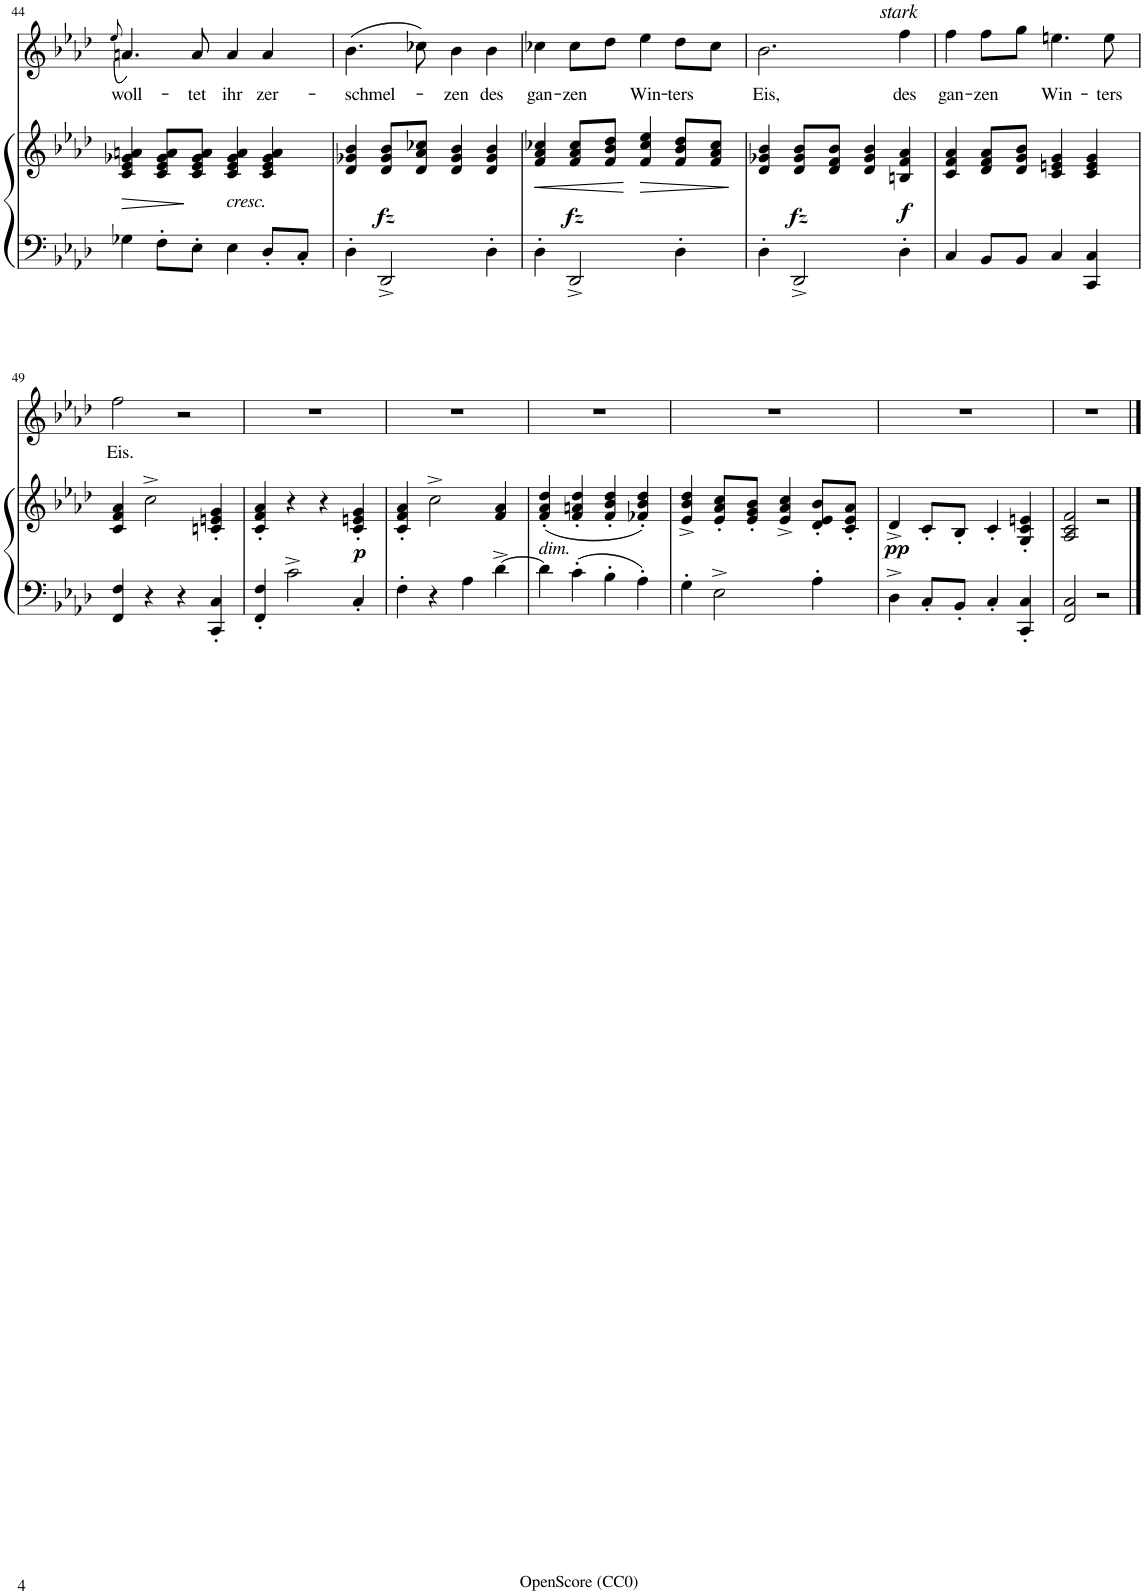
**kern	**kern	**dynam	**kern	**text
*part2	*part2	*part2	*part1	*part1
*staff3	*staff2	*staff2/3	*staff1	*staff1
*I"Pianoforte	*	*	*I"Singstimme Voice	*
*I'Pno	*	*	*	*
!!LO:PB:g=z
*clefF4	*clefG2	*	*clefG2	*
*k[b-e-a-d-]	*k[b-e-a-d-]	*	*k[b-e-a-d-]	*
*M2/2	*M2/2	*	*M2/2	*
*met(c|)	*met(c|)	*	*met(c|)	*
=44	=44	=44	=44	=44
.	.	.	(8qee-/	.
!	!	!LO:HP:b	!	!LO:LY:b
4G-X\	4c/ 4e-/ 4g-X/ 4an/	>	4.an/)	woll-
8F'\L	8c/ 8e-/ 8g-/ 8a/L	.	.	.
!	!	!	!	!LO:LY:b
8E-'\J	8c/ 8e-/ 8g-/ 8a/J	]	8a/	-tet
!	!LO:TX:b:i:t=cresc.	!	!	!
!	!	!	!	!LO:LY:b
4E-\	4c/ 4e-/ 4g-/ 4a/	.	4a/	ihr
!	!	!	!	!LO:LY:b
8D-'/L	4c/ 4e-/ 4g-/ 4a/	.	4a/	zer-
8C'/J	.	.	.	.
=45	=45	=45	=45	=45
!	!	!	!	!LO:LY:b
4D-'\	4d-/ 4g-X/ 4b-/	.	(4.b-\	-schmel-
!	!	!LO:DY:a=2	!	!
2DD-^/	8d-/ 8g-/ 8b-/L	fz	.	.
.	8d-/ 8a-/ 8cc-X/J	.	8cc-X\)	.
!	!	!	!	!LO:LY:b
.	4d-/ 4g-/ 4b-/	.	4b-\	-zen
!	!	!	!	!LO:LY:b
4D-'\	4d-/ 4g-/ 4b-/	.	4b-\	des
=46	=46	=46	=46	=46
!	!	!LO:HP:b	!	!LO:LY:b
4D-'\	4f/ 4a-/ 4cc-X/	<	4cc-X\	gan-
!	!	!LO:DY:a=2	!	!LO:LY:b
2DD-^/	8f/ 8a-/ 8cc-/L	fz	8cc-\L	-zen
.	8f/ 8b-/ 8dd-/J	.	8dd-\J	.
!	!	!LO:HP:n=1:b	!	!LO:LY:b
.	4f/ 4cc-/ 4ee-/	[ >	4ee-\	Win-
!	!	!	!	!LO:LY:b
4D-'\	8f/ 8b-/ 8dd-/L	.	8dd-\L	-ters
.	8f/ 8a-/ 8cc-/J	.	8cc-\J	.
.	.	]	.	.
=47	=47	=47	=47	=47
!	!	!	!	!LO:LY:b
4D-'\	4d-/ 4g-X/ 4b-/	.	2.b-\	Eis,
!	!	!LO:DY:a=2	!	!
2DD-^/	8d-/ 8g-/ 8b-/L	fz	.	.
.	8d-/ 8f/ 8b-/J	.	.	.
.	4d-/ 4g-/ 4b-/	.	.	.
!	!	!	!LO:TX:a:i:t=stark	!
!	!	!LO:DY:a=2	!	!LO:LY:b
4D-'\	4Bn/ 4f/ 4a-/	f	4ff\	des
=48	=48	=48	=48	=48
!	!	!	!	!LO:LY:b
4C/	4c/ 4f/ 4a-/	.	4ff\	gan-
!	!	!	!	!LO:LY:b
8BB-/L	8d-/ 8f/ 8a-/L	.	8ff\L	-zen
8BB-/J	8d-/ 8g/ 8b-/J	.	8gg\J	.
!	!	!	!	!LO:LY:b
4C/	4c/ 4en/ 4g/	.	4.een\	Win-
4CC/ 4C/	4c/ 4e/ 4g/	.	.	.
!	!	!	!	!LO:LY:b
.	.	.	8ee\	-ters
!!LO:LB:g=z
=49	=49	=49	=49	=49
!	!	!	!	!LO:LY:b
4FF/ 4F/	4c/ 4f/ 4a-/	.	2ff\	Eis.
4r	2cc^\	.	.	.
4r	.	.	2r	.
4CC/' 4C/'	4cn/' 4en/' 4g/'	.	.	.
=50	=50	=50	=50	=50
4FF/' 4F/'	4c/' 4f/' 4a-/'	.	1r	.
2c^\	4r	.	.	.
.	4r	.	.	.
!	!	!LO:DY:b	!	!
4C'/	4c/' 4en/' 4g/'	p	.	.
=51	=51	=51	=51	=51
4F'\	4c/' 4f/' 4a-/'	.	1r	.
4r	2cc^\	.	.	.
4A-\	.	.	.	.
[4d-^\	4f/ 4a-/	.	.	.
=52	=52	=52	=52	=52
!	!LO:TX:b:i:t=dim.	!	!	!
4d-\]	(4f/' 4a-/' 4dd-/'	.	1r	.
4c'\	4f/' 4an/' 4dd-/'	.	.	.
4B-'\	4f/' 4b-/' 4dd-/'	.	.	.
4A-'\	4f-X/' 4b-/' 4dd-/')	.	.	.
=53	=53	=53	=53	=53
4G'\	4e-/^ 4b-/^ 4dd-/^	.	1r	.
2E-^\	8e-/' 8a-/' 8cc/'L	.	.	.
.	8e-/' 8g/' 8b-/'J	.	.	.
.	4e-/^ 4a-/^ 4cc/^	.	.	.
4A-'\	8d-/' 8e-/' 8b-/'L	.	.	.
.	8c/' 8e-/' 8a-/'J	.	.	.
=54	=54	=54	=54	=54
!	!	!LO:DY:b	!	!
4D-^\	4d-^/	pp	1r	.
8C'/L	8c'/L	.	.	.
8BB-'/J	8B-'/J	.	.	.
4C'/	4c'/	.	.	.
4CC/' 4C/'	4G/' 4c/' 4en/'	.	.	.
=55	=55	=55	=55	=55
2FF/ 2C/	2A-/ 2c/ 2f/	.	1r	.
2r	2r	.	.	.
==	==	==	==	==
*-	*-	*-	*-	*-
